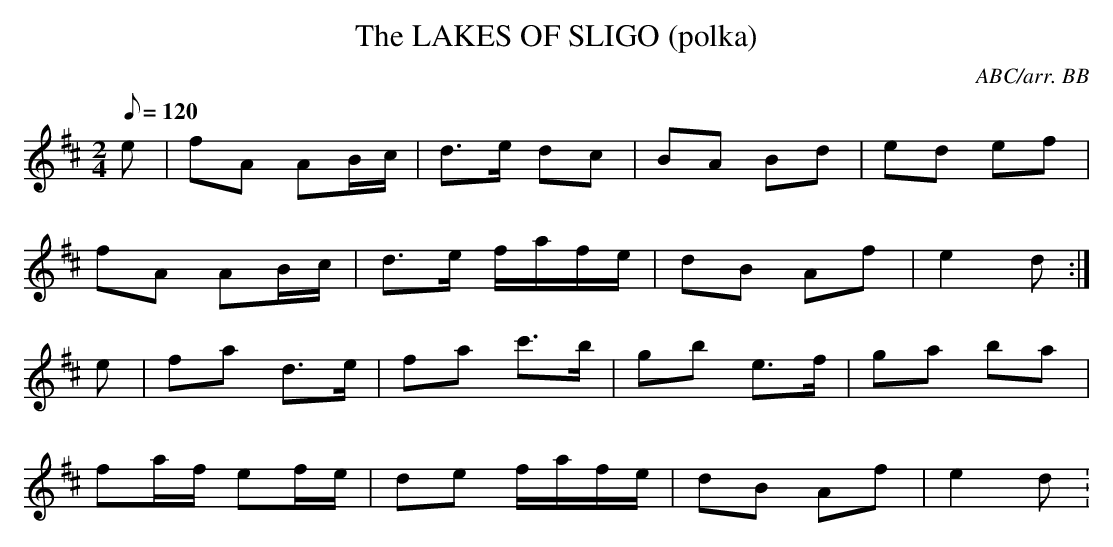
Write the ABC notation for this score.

X:1
T:The LAKES OF SLIGO (polka)
C:ABC/arr. BB
L:1/8
M:2/4
Q:120
K:D
e|fA AB/c/|d>e dc|BA Bd|ed ef|
fA AB/c/|d>e f/a/f/e/| dB Af|e2 d:|
e|fa d>e|fa c'>b|gb e>f|ga ba|
fa/f/ ef/e/|de f/a/f/e/|dB Af|e2 d:
